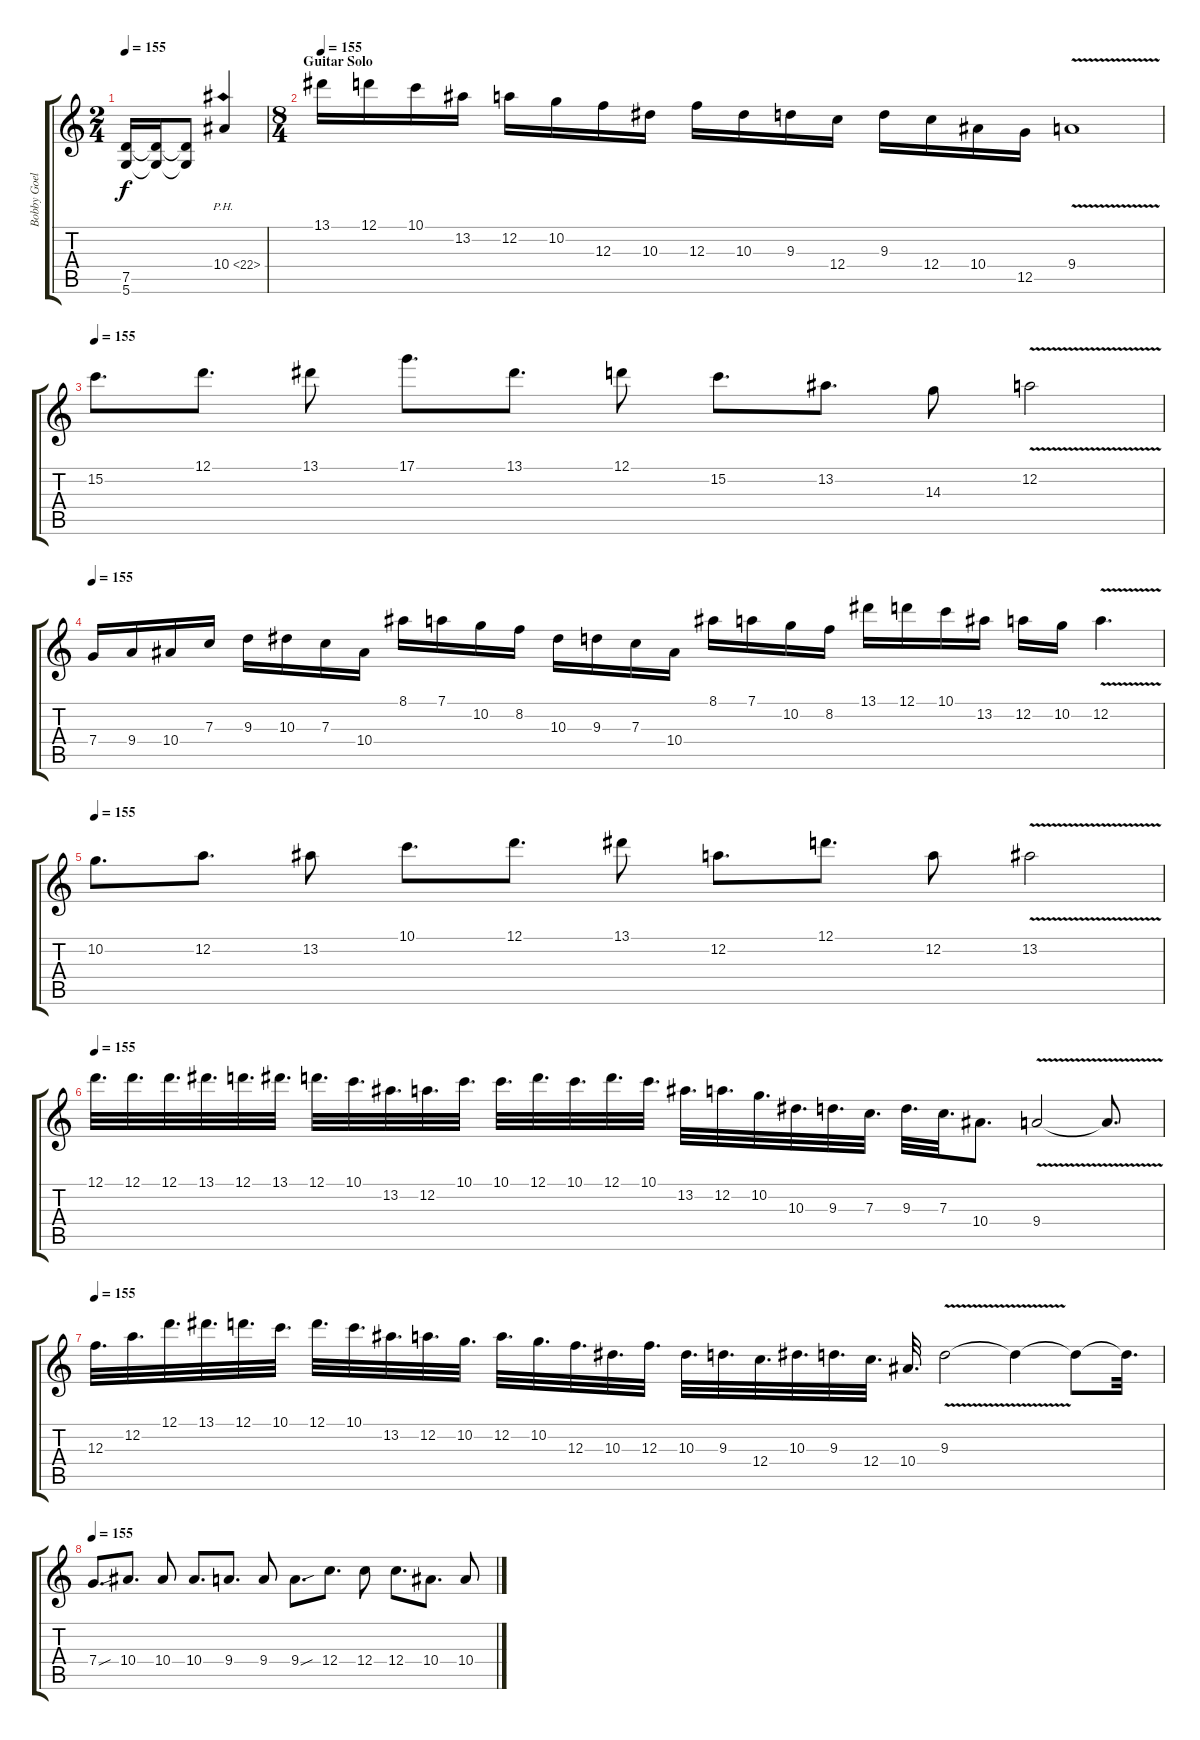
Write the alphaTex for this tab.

\track ("Bobby Goelble" "Bobby Goel") {instrument overdrivenguitar}
\staff {score tabs}
\tuning (D4 A3 F3 C3 G2 D2) {hide}
\ts (2 4)
\tempo 155
\clef g2
\ks c
(7.5 5.6).16{dy f} (7.5{t} 5.6{t}).16 (7.5{t} 5.6{t}).8 10.4{ph 12}.4 |
\ts (8 4)
\section ("" "Guitar Solo")
\tempo 155
13.1.16 12.1.16 10.1.16 13.2.16 12.2.16 10.2.16 12.3.16 10.3.16 12.3.16 10.3.16 9.3.16 12.4.16 9.3.16 12.4.16 10.4.16 12.5.16 9.4{v}.1 |
\tempo 155
15.2.8{d} 12.1.8{d} 13.1.8 17.1.8{d} 13.1.8{d} 12.1.8 15.2.8{d} 13.2.8{d} 14.3.8 12.2{v}.2 |
\tempo 155
7.4.16 9.4.16 10.4.16 7.3.16 9.3.16 10.3.16 7.3.16 10.4.16 8.1.16 7.1.16 10.2.16 8.2.16 10.3.16 9.3.16 7.3.16 10.4.16 8.1.16 7.1.16 10.2.16 8.2.16 13.1.16 12.1.16 10.1.16 13.2.16 12.2.16 10.2.16 12.2{v}.4{d} |
\tempo 155
10.2.8{d} 12.2.8{d} 13.2.8 10.1.8{d} 12.1.8{d} 13.1.8 12.2.8{d} 12.1.8{d} 12.2.8 13.2{v}.2 |
\tempo 155
12.1.32{d} 12.1.32{d} 12.1.32{d} 13.1.32{d} 12.1.32{d} 13.1.32{d} 12.1.32{d} 10.1.32{d} 13.2.32{d} 12.2.32{d} 10.1.32{d} 10.1.32{d} 12.1.32{d} 10.1.32{d} 12.1.32{d} 10.1.32{d} 13.2.32{d} 12.2.32{d} 10.2.32{d} 10.3.32{d} 9.3.32{d} 7.3.32{d} 9.3.32{d} 7.3.32{d} 10.4.8{d} 9.4{v}.2 9.4{t}.8{d} |
\tempo 155
12.3.32{d} 12.2.32{d} 12.1.32{d} 13.1.32{d} 12.1.32{d} 10.1.32{d} 12.1.32{d} 10.1.32{d} 13.2.32{d} 12.2.32{d} 10.2.32{d} 12.2.32{d} 10.2.32{d} 12.3.32{d} 10.3.32{d} 12.3.32{d} 10.3.32{d} 9.3.32{d} 12.4.32{d} 10.3.32{d} 9.3.32{d} 12.4.32{d} 10.4.32{d} 9.3{v}.2 9.3{t}.4 9.3{t}.8 9.3{t}.32{d} |
\tempo 155
7.4{sou}.8{d} 10.4.8{d} 10.4.8 10.4.8{d} 9.4.8{d} 9.4.8 9.4{sou}.8{d} 12.4.8{d} 12.4.8 12.4.8{d} 10.4.8{d} 10.4.8
